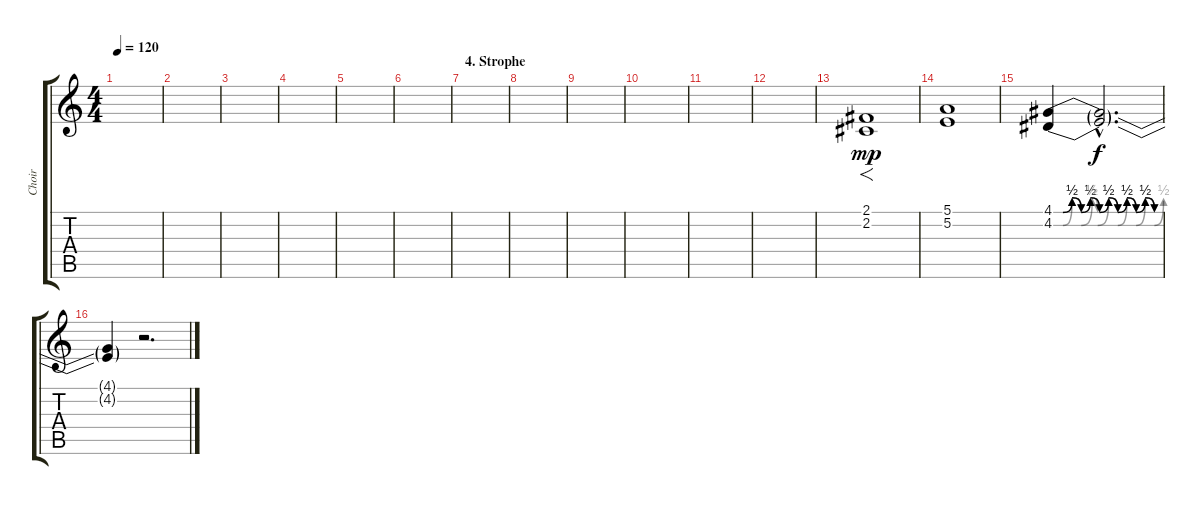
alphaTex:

\track ("Choir             E" "Choir     ") {instrument choiraahs}
\staff {score tabs}
\tuning (E4 B3 G3 D3 A2 E2) {hide}
\ts (4 4)
\tempo 120
\clef g2
\ks c
|
|
|
|
|
|
\section ("" "4. Strophe")
|
|
|
|
|
|
(2.1 2.2).1{f dy mp volume 12} |
(5.1 5.2).1 |
(4.1{be (custom 0 0 5 0 10 2 15 0 20 2 25 0 30 2 35 0 40 2 45 0 50 2 55 0 60 0)} 4.2{be (custom 0 0 5 0 10 2 15 0 21 2 24 0 30 2 35 0 40 2 45 0 50 2 55 0 60 2)}).4 (4.1{hac t} 4.2{hac t}).2{d dy f volume 4} |
(4.1{t} 4.2{t}).4 r.2{d}
